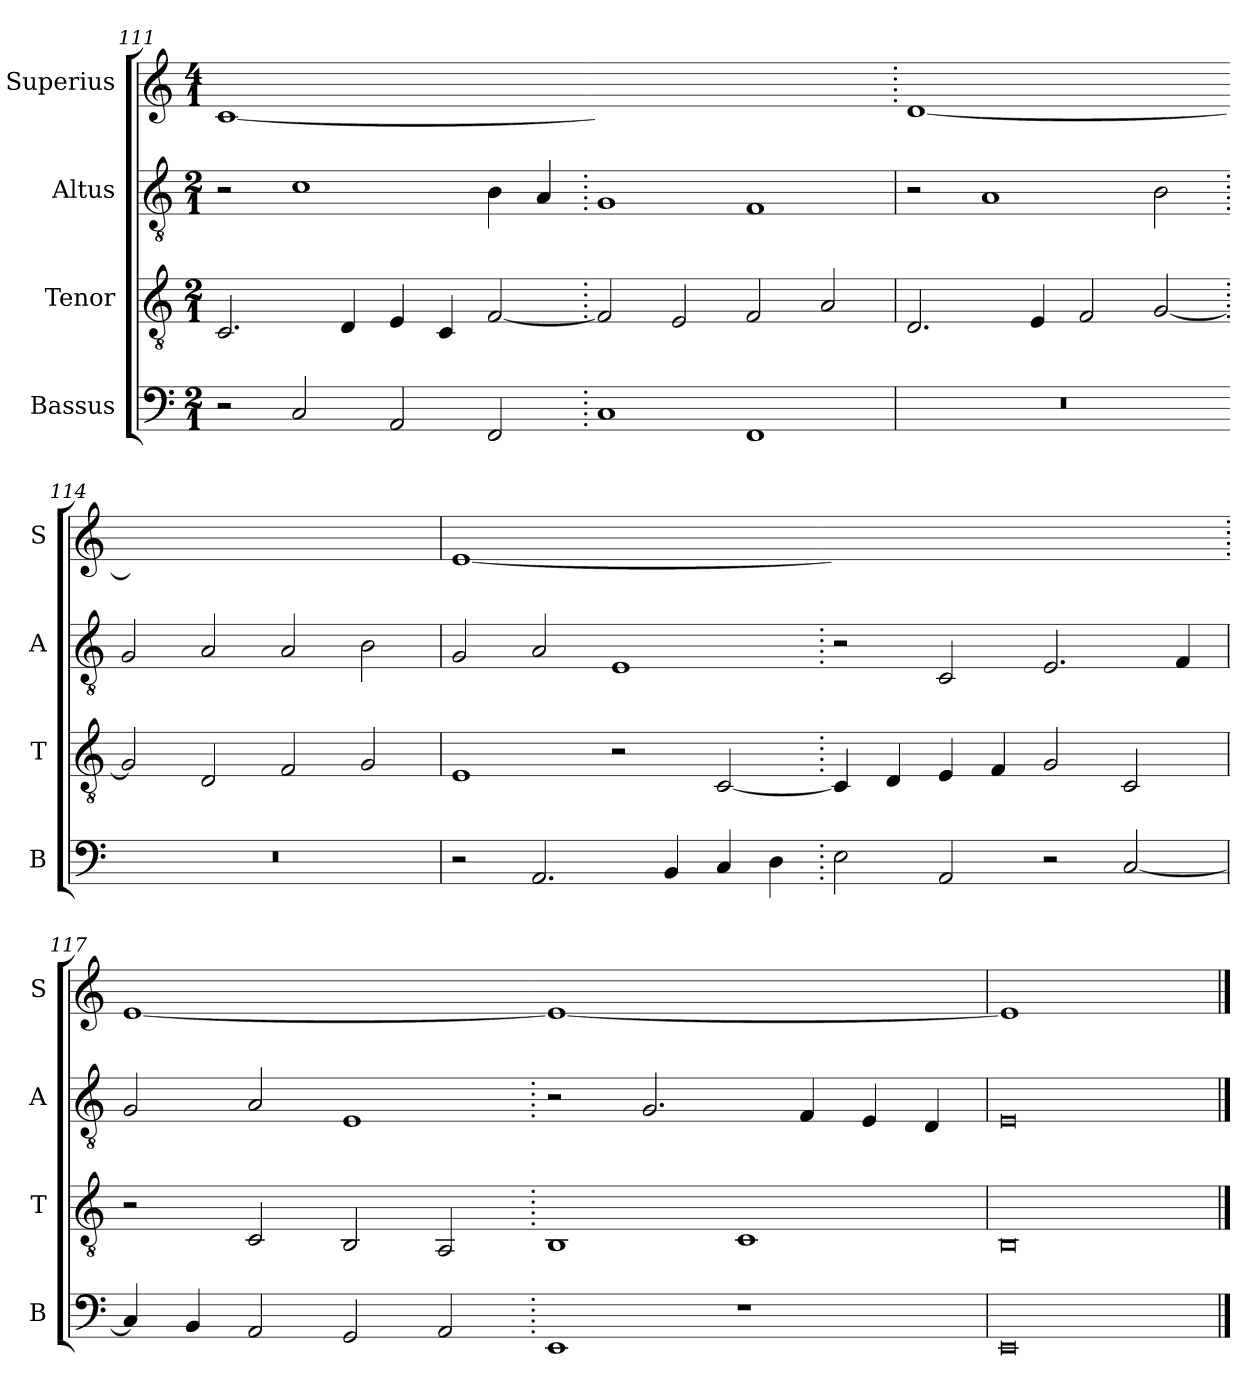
**kern	**kern	**kern	**kern
*part4	*part3	*part2	*part1
*staff4	*staff3	*staff2	*staff1
*I"Bassus	*I"Tenor	*I"Altus	*I"Superius
*I'B	*I'T	*I'A	*I'S
*clefF4	*clefGv2	*clefGv2	*clefG2
*k[]	*k[]	*k[]	*k[]
*M2/1	*M2/1	*M2/1	*M4/1
=111	=111	=111	=111
!	!	!	!LO:N:vis=1
2r	2.C/	2r	[0c
2C/	.	1c	.
.	4D/	.	.
2AA/	4E/	.	.
.	4C/	.	.
2FF/	[2F/	4B\	.
.	.	4A/	.
=112.	=112.	=112.	=112-
!	!	!	!LO:N:vis=1
1C	2F/]	1G	0cyy]
.	2E/	.	.
1FF	2F/	1F	.
.	2A/	.	.
=113	=113	=113	=113.
!	!	!	!LO:N:vis=1
0r	2.D/	2r	[0d
.	.	1A	.
.	4E/	.	.
.	2F/	.	.
.	[2G/	2B\	.
=114.	=114.	=114.	=114-
!	!	!	!LO:N:vis=1
0r	2G/]	2G/	0dyy]
.	2D/	2A/	.
.	2F/	2A/	.
.	2G/	2B\	.
=115	=115	=115	=115
!	!	!	!LO:N:vis=1
2r	1E	2G/	[0e
2.AA/	.	2A/	.
.	2r	1E	.
4BB/	.	.	.
4C/	[2C/	.	.
4D\	.	.	.
=116.	=116.	=116.	=116-
!	!	!	!LO:N:vis=1
2E\	4C/]	2r	0eyy]
.	4D/	.	.
2AA/	4E/	2C/	.
.	4F/	.	.
2r	2G/	2.E/	.
[2C/	2C/	.	.
.	.	4F/	.
=117	=117	=117	=117.
!	!	!	!LO:N:vis=1
4C/]	2r	2G/	[0e
4BB/	.	.	.
2AA/	2C/	2A/	.
2GG/	2BB/	1E	.
2AA/	2AA/	.	.
=118.	=118.	=118.	=118-
!	!	!	!LO:N:vis=1
1EE	1BB	2r	0e_
.	.	2.G/	.
1r	1C	.	.
.	.	4F/	.
.	.	4E/	.
.	.	4D/	.
=119	=119	=119	=119
!	!	!	!LO:N:vis=1
0EE	0BB	0E	0e]
==	==	==	==
*-	*-	*-	*-
